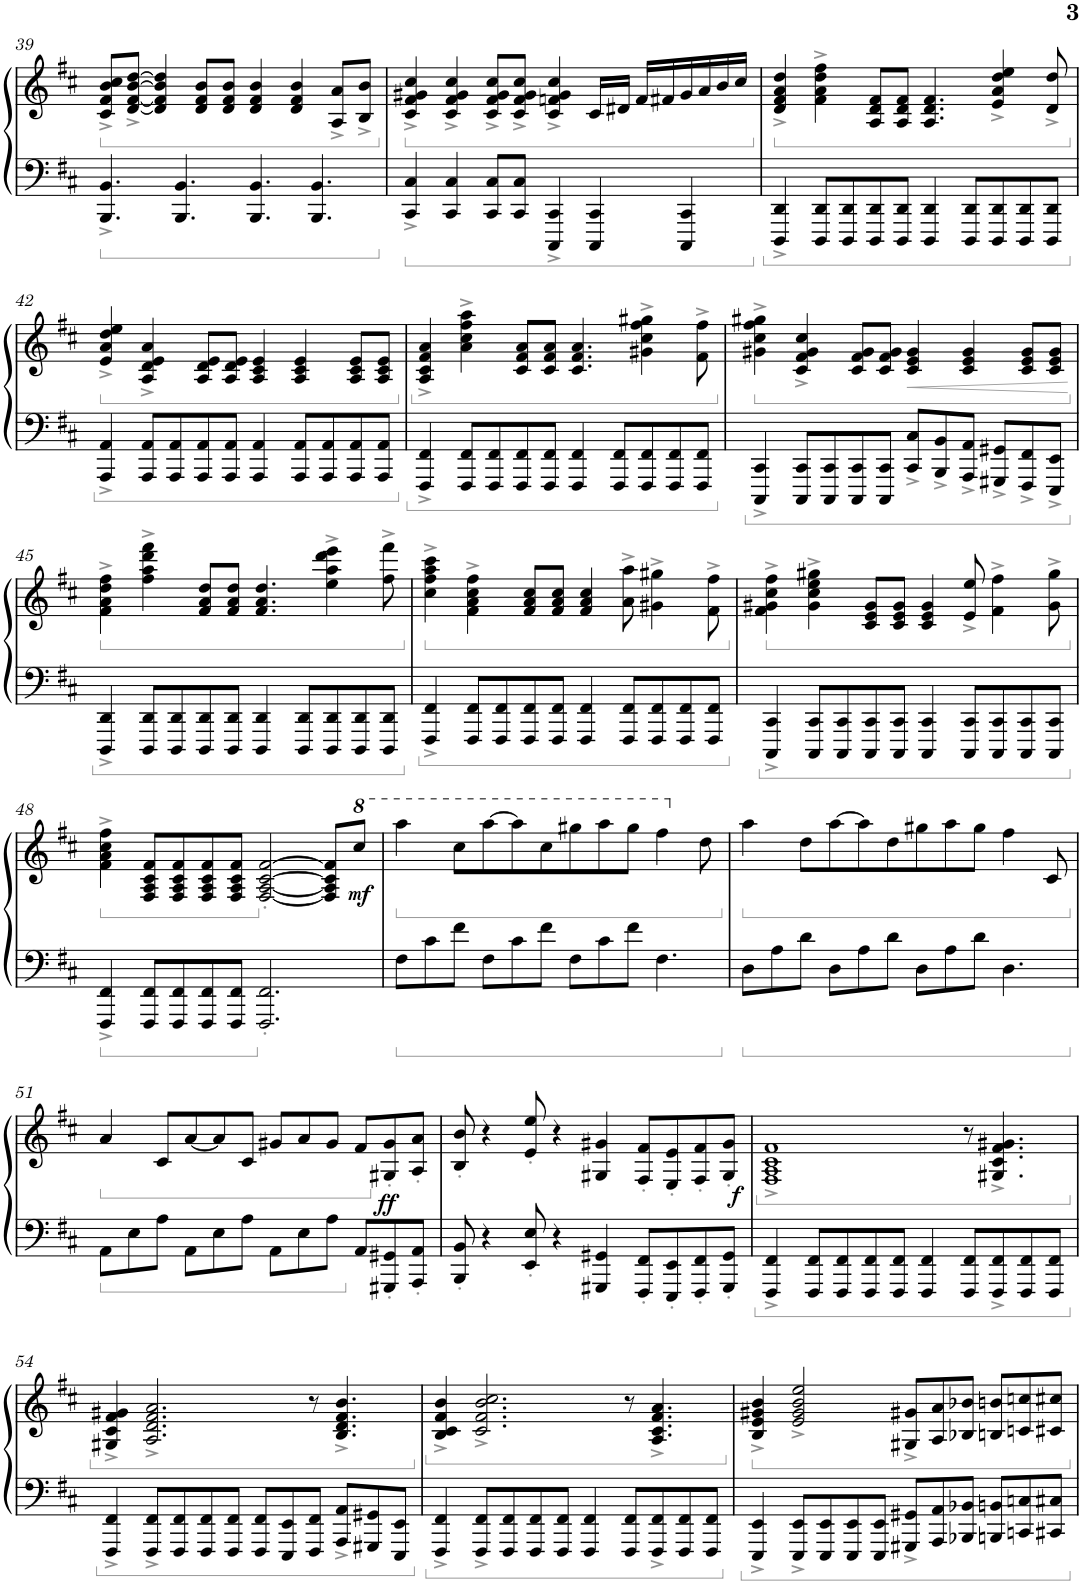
**kern	**kern	**dynam
*part1	*part1	*part1
*staff2	*staff1	*staff1/2
*I"Piano	*	*
*I'Pno.	*	*
!!LO:PB:g=z
*clefF4	*clefG2	*
*k[f#c#]	*k[f#c#]	*
*M12/8	*M12/8	*
*	*ped	*
=39	=39	=39
4.BBB/^ 4.BB/^	8c#/^ 8f#/^ 8b/^ 8cc#/^L	.
.	[8d/^ [8f#/^ [8b/^ [8dd/^J	.
.	4d/] 4f#/] 4b/] 4dd/]	.
4.BBB/ 4.BB/	.	.
.	8d/ 8f#/ 8b/L	.
.	8d/ 8f#/ 8b/J	.
4.BBB/ 4.BB/	4d/ 4f#/ 4b/	.
.	4d/ 4f#/ 4b/	.
4.BBB/ 4.BB/	.	.
.	8A/^ 8a/^L	.
.	8B/^ 8b/^J	.
=40	=40	=40
*	*ped	*
4CC#/^ 4C#/^	4c#/^ 4f#/^ 4g#X/^ 4cc#/^	.
4CC#/ 4C#/	4c#/^ 4f#/^ 4g#/^ 4cc#/^	.
8CC#/ 8C#/L	8c#/^ 8f#/^ 8g#/^ 8cc#/^L	.
8CC#/ 8C#/J	8c#/^ 8f#/^ 8g#/^ 8cc#/^J	.
4CCC#/^ 4CC#/^	4c#/^ 4fn/^ 4g#/^ 4cc#/^	.
4CCC#/ 4CC#/	16c#/LL	.
.	16d#X/JJ	.
.	16f/LL	.
.	16f#X/	.
4CCC#/ 4CC#/	16g#/	.
.	16a/	.
.	16b/	.
.	16cc#/JJ	.
=41	=41	=41
*	*Xped	*
*	*ped	*
4DDD/^ 4DD/^	4d/^ 4f#/^ 4a/^ 4dd/^	.
8DDD/ 8DD/L	4f#\^ 4a\^ 4dd\^ 4ff#\^	.
8DDD/ 8DD/	.	.
8DDD/ 8DD/	8A/ 8d/ 8f#/L	.
8DDD/ 8DD/J	8A/ 8d/ 8f#/J	.
4DDD/ 4DD/	4.A/ 4.d/ 4.f#/	.
8DDD/ 8DD/L	.	.
8DDD/ 8DD/	4e/^ 4a/^ 4dd/^ 4ee/^	.
8DDD/ 8DD/	.	.
8DDD/ 8DD/J	8d/^ 8dd/^	.
!!LO:LB:g=z
=42	=42	=42
*	*Xped	*
*	*ped	*
4AAA/^ 4AA/^	4e/^ 4a/^ 4dd/^ 4ee/^	.
8AAA/ 8AA/L	4A/^ 4d/^ 4e/^ 4a/^	.
8AAA/ 8AA/	.	.
8AAA/ 8AA/	8A/ 8d/ 8e/L	.
8AAA/ 8AA/J	8A/ 8d/ 8e/J	.
4AAA/ 4AA/	4A/ 4c#/ 4e/	.
8AAA/ 8AA/L	4A/ 4c#/ 4e/	.
8AAA/ 8AA/	.	.
8AAA/ 8AA/	8A/ 8c#/ 8e/L	.
8AAA/ 8AA/J	8A/ 8c#/ 8e/J	.
=43	=43	=43
*	*Xped	*
*	*ped	*
4FFF#/^ 4FF#/^	4A/^ 4c#/^ 4f#/^ 4a/^	.
8FFF#/ 8FF#/L	4a\^ 4cc#\^ 4ff#\^ 4aa\^	.
8FFF#/ 8FF#/	.	.
8FFF#/ 8FF#/	8c#/ 8f#/ 8a/L	.
8FFF#/ 8FF#/J	8c#/ 8f#/ 8a/J	.
4FFF#/ 4FF#/	4.c#/ 4.f#/ 4.a/	.
8FFF#/ 8FF#/L	.	.
8FFF#/ 8FF#/	4g#X\^ 4cc#\^ 4ff#\^ 4gg#X\^	.
8FFF#/ 8FF#/	.	.
8FFF#/ 8FF#/J	8f#\^ 8ff#\^	.
=44	=44	=44
*	*Xped	*
*	*ped	*
4CCC#/^ 4CC#/^	4g#X\^ 4cc#\^ 4ff#\^ 4gg#X\^	.
8CCC#/ 8CC#/L	4c#/^ 4f#/^ 4g#/^ 4cc#/^	.
8CCC#/ 8CC#/	.	.
8CCC#/ 8CC#/	8c#/ 8f#/ 8g#/L	.
8CCC#/ 8CC#/J	8c#/ 8f#/ 8g#/J	.
!	!	!LO:HP:b
8CC#/^ 8C#/^L	4c#/ 4e/ 4g#/	<
8BBB/^ 8BB/^	.	.
8AAA/^ 8AA/^J	4c#/ 4e/ 4g#/	.
8GGG#X/^ 8GG#X/^L	.	.
8FFF#/^ 8FF#/^	8c#/ 8e/ 8g#/L	.
8EEE/^ 8EE/^J	8c#/ 8e/ 8g#/J	.
.	.	[
!!LO:LB:g=z
=45	=45	=45
*	*Xped	*
*	*ped	*
4DDD/^ 4DD/^	4f#\^ 4a\^ 4dd\^ 4ff#\^	.
8DDD/ 8DD/L	4ff#\^ 4aa\^ 4ddd\^ 4fff#\^	.
8DDD/ 8DD/	.	.
8DDD/ 8DD/	8f#/ 8a/ 8dd/L	.
8DDD/ 8DD/J	8f#/ 8a/ 8dd/J	.
4DDD/ 4DD/	4.f#/ 4.a/ 4.dd/	.
8DDD/ 8DD/L	.	.
8DDD/ 8DD/	4ee\^ 4aa\^ 4ddd\^ 4eee\^	.
8DDD/ 8DD/	.	.
8DDD/ 8DD/J	8ff#\^ 8fff#\^	.
=46	=46	=46
*	*Xped	*
*	*ped	*
4FFF#/^ 4FF#/^	4cc#\^ 4ff#\^ 4aa\^ 4ccc#\^	.
8FFF#/ 8FF#/L	4f#\^ 4a\^ 4cc#\^ 4ff#\^	.
8FFF#/ 8FF#/	.	.
8FFF#/ 8FF#/	8f#/ 8a/ 8cc#/L	.
8FFF#/ 8FF#/J	8f#/ 8a/ 8cc#/J	.
4FFF#/ 4FF#/	4f#/ 4a/ 4cc#/	.
8FFF#/ 8FF#/L	8a\^ 8aa\^	.
8FFF#/ 8FF#/	4g#X\^ 4gg#X\^	.
8FFF#/ 8FF#/	.	.
8FFF#/ 8FF#/J	8f#\^ 8ff#\^	.
=47	=47	=47
*	*Xped	*
*	*ped	*
4CCC#/^ 4CC#/^	4f#\^ 4g#X\^ 4cc#\^ 4ff#\^	.
8CCC#/ 8CC#/L	4g#\^ 4cc#\^ 4ee\^ 4gg#X\^	.
8CCC#/ 8CC#/	.	.
8CCC#/ 8CC#/	8c#/ 8e/ 8g#/L	.
8CCC#/ 8CC#/J	8c#/ 8e/ 8g#/J	.
4CCC#/ 4CC#/	4c#/ 4e/ 4g#/	.
8CCC#/ 8CC#/L	8e/^ 8ee/^	.
8CCC#/ 8CC#/	4f#\^ 4ff#\^	.
8CCC#/ 8CC#/	.	.
8CCC#/ 8CC#/J	8g#\^ 8gg#\^	.
!!LO:LB:g=z
=48	=48	=48
*	*Xped	*
*	*ped	*
4FFF#/^ 4FF#/^	4f#\^ 4a\^ 4cc#\^ 4ff#\^	.
8FFF#/ 8FF#/L	8F#/ 8A/ 8c#/ 8f#/L	.
8FFF#/ 8FF#/	8F#/ 8A/ 8c#/ 8f#/	.
8FFF#/ 8FF#/	8F#/ 8A/ 8c#/ 8f#/	.
8FFF#/ 8FF#/J	8F#/ 8A/ 8c#/ 8f#/J	.
*	*Xped	*
2.FFF#/' 2.FF#/'	[2F#/' [2A/' [2c#/' [2f#/'	.
.	8F#/] 8A/] 8c#/] 8f#/]L	.
*	*8va	*
!	!	!LO:DY:b
.	8ccc#/J	mf
=49	=49	=49
*	*ped	*
8F#\L	4aaa\	.
8c#\	.	.
8f#\J	8ccc#\L	.
8F#\L	[8aaa\	.
8c#\	8aaa\]	.
8f#\J	8ccc#\	.
8F#\L	8ggg#X\	.
8c#\	8aaa\	.
8f#\J	8ggg#\J	.
4.F#\	4fff#\	.
*	*X8va	*
.	8dd\	.
=50	=50	=50
*	*Xped	*
*	*ped	*
8D\L	4aa\	.
8A\	.	.
8d\J	8dd\L	.
8D\L	[8aa\	.
8A\	8aa\]	.
8d\J	8dd\	.
8D\L	8gg#X\	.
8A\	8aa\	.
8d\J	8gg#\J	.
4.D\	4ff#\	.
.	8c#/	.
!!LO:LB:g=z
=51	=51	=51
*	*Xped	*
*	*ped	*
8AA\L	4a/	.
8E\	.	.
8A\J	8c#/L	.
8AA\L	[8a/	.
8E\	8a/]	.
8A\J	8c#/J	.
8AA\L	8g#X/L	.
8E\	8a/	.
8A\J	8g#/J	.
8AA/L	8f#/L	.
*	*Xped	*
!	!	!LO:DY:b
8GGG#X/' 8GG#X/'	8G#X/' 8g#/'	ff
8AAA/' 8AA/'J	8A/' 8a/'J	.
=52	=52	=52
8BBB/' 8BB/'	8B/' 8b/'	.
4r	4r	.
8EE/' 8E/'	8e/' 8ee/'	.
4r	4r	.
4GGG#X/ 4GG#X/	4G#X/ 4g#X/	.
8FFF#/' 8FF#/'L	8F#/' 8f#/'L	.
8EEE/' 8EE/'	8E/' 8e/'	.
8FFF#/' 8FF#/'	8F#/' 8f#/'	.
8GGG#/' 8GG#/'J	8G#/' 8g#/'J	.
=53	=53	=53
*	*ped	*
!	!	!LO:DY:b
4FFF#/^ 4FF#/^	1F#^ 1A^ 1c#^ 1f#^	f
8FFF#/ 8FF#/L	.	.
8FFF#/ 8FF#/	.	.
8FFF#/ 8FF#/	.	.
8FFF#/ 8FF#/J	.	.
4FFF#/ 4FF#/	.	.
8FFF#/ 8FF#/L	8r	.
8FFF#/^ 8FF#/^	4.G#X/^ 4.c#/^ 4.f#/^ 4.g#X/^	.
8FFF#/ 8FF#/	.	.
8FFF#/ 8FF#/J	.	.
!!LO:LB:g=z
=54	=54	=54
*	*Xped	*
*	*ped	*
4FFF#/^ 4FF#/^	4G#X/^ 4c#/^ 4f#/^ 4g#X/^	.
8FFF#/^ 8FF#/^L	2.A/^ 2.d/^ 2.f#/^ 2.a/^	.
8FFF#/ 8FF#/	.	.
8FFF#/ 8FF#/	.	.
8FFF#/ 8FF#/J	.	.
8FFF#/ 8FF#/L	.	.
8EEE/ 8EE/	.	.
8FFF#/ 8FF#/J	8r	.
8AAA/^ 8AA/^L	4.B/^ 4.d/^ 4.f#/^ 4.b/^	.
8GGG#X/ 8GG#X/	.	.
8EEE/ 8EE/J	.	.
=55	=55	=55
*	*Xped	*
*	*ped	*
4FFF#/^ 4FF#/^	4B/^ 4c#/^ 4f#/^ 4b/^	.
8FFF#/^ 8FF#/^L	2.c#/^ 2.f#/^ 2.b/^ 2.cc#/^	.
8FFF#/ 8FF#/	.	.
8FFF#/ 8FF#/	.	.
8FFF#/ 8FF#/J	.	.
4FFF#/ 4FF#/	.	.
8FFF#/ 8FF#/L	8r	.
8FFF#/^ 8FF#/^	4.A/^ 4.c#/^ 4.f#/^ 4.a/^	.
8FFF#/ 8FF#/	.	.
8FFF#/ 8FF#/J	.	.
=56	=56	=56
*	*Xped	*
4EEE/^ 4EE/^	4B/^ 4e/^ 4g#X/^ 4b/^	.
8EEE/^ 8EE/^L	2e/^ 2g#/^ 2b/^ 2ee/^	.
8EEE/ 8EE/	.	.
8EEE/ 8EE/	.	.
8EEE/ 8EE/J	.	.
8GGG#X/^ 8GG#X/^L	8G#X/^ 8g#X/^L	.
8AAA/ 8AA/	8A/ 8a/	.
8BBB-X/ 8BB-X/J	8B-X/ 8b-X/J	.
8BBBn/ 8BBn/L	8Bn/ 8bn/L	.
8CCn/ 8Cn/	8cn/ 8ccn/	.
8CC#X/ 8C#X/J	8c#X/ 8cc#X/J	.
*	*Xped	*
=	=	=
*-	*-	*-
